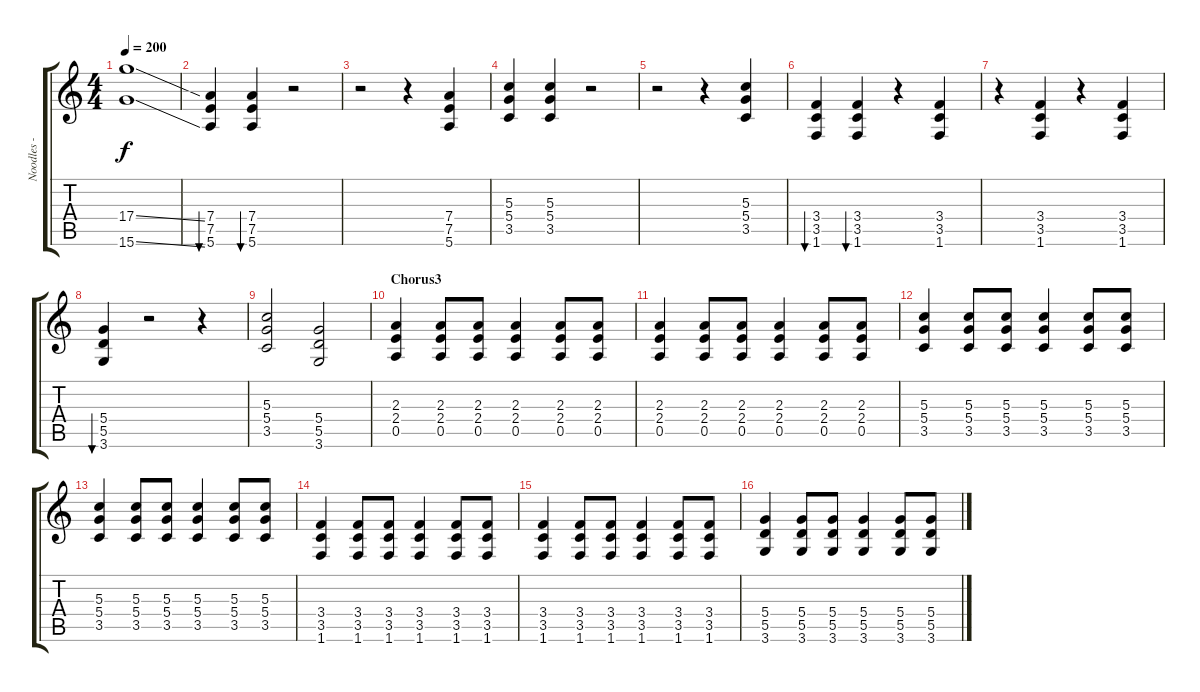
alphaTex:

\track ("Noodles - Guitar" "Noodles - ") {instrument distortionguitar}
\staff {score tabs}
\tuning (E4 B3 G3 D3 A2 E2) {hide}
\ts (4 4)
\tempo 200
\clef g2
\ks c
(17.4{ss} 15.6{ss}).1{dy f} |
(7.4 7.5 5.6).4{bu 60 instrument distortionguitar} (7.4 7.5 5.6).4{bu 60} r.2 |
r.2 r.4 (7.4 7.5 5.6).4 |
(5.3 5.4 3.5).4 (5.3 5.4 3.5).4 r.2 |
r.2 r.4 (5.3 5.4 3.5).4 |
(3.4 3.5 1.6).4{bu 60} (3.4 3.5 1.6).4{bu 60} r.4 (3.4 3.5 1.6).4 |
r.4 (3.4 3.5 1.6).4 r.4 (3.4 3.5 1.6).4 |
(5.4 5.5 3.6).4{bu 60} r.2 r.4 |
(5.3 5.4 3.5).2 (5.4 5.5 3.6).2 |
\section ("" "Chorus3")
(2.3 2.4 0.5).4 (2.3 2.4 0.5).8 (2.3 2.4 0.5).8 (2.3 2.4 0.5).4 (2.3 2.4 0.5).8 (2.3 2.4 0.5).8 |
(2.3 2.4 0.5).4 (2.3 2.4 0.5).8 (2.3 2.4 0.5).8 (2.3 2.4 0.5).4 (2.3 2.4 0.5).8 (2.3 2.4 0.5).8 |
(5.3 5.4 3.5).4 (5.3 5.4 3.5).8 (5.3 5.4 3.5).8 (5.3 5.4 3.5).4 (5.3 5.4 3.5).8 (5.3 5.4 3.5).8 |
(5.3 5.4 3.5).4 (5.3 5.4 3.5).8 (5.3 5.4 3.5).8 (5.3 5.4 3.5).4 (5.3 5.4 3.5).8 (5.3 5.4 3.5).8 |
(3.4 3.5 1.6).4 (3.4 3.5 1.6).8 (3.4 3.5 1.6).8 (3.4 3.5 1.6).4 (3.4 3.5 1.6).8 (3.4 3.5 1.6).8 |
(3.4 3.5 1.6).4 (3.4 3.5 1.6).8 (3.4 3.5 1.6).8 (3.4 3.5 1.6).4 (3.4 3.5 1.6).8 (3.4 3.5 1.6).8 |
(5.4 5.5 3.6).4 (5.4 5.5 3.6).8 (5.4 5.5 3.6).8 (5.4 5.5 3.6).4 (5.4 5.5 3.6).8 (5.4 5.5 3.6).8
